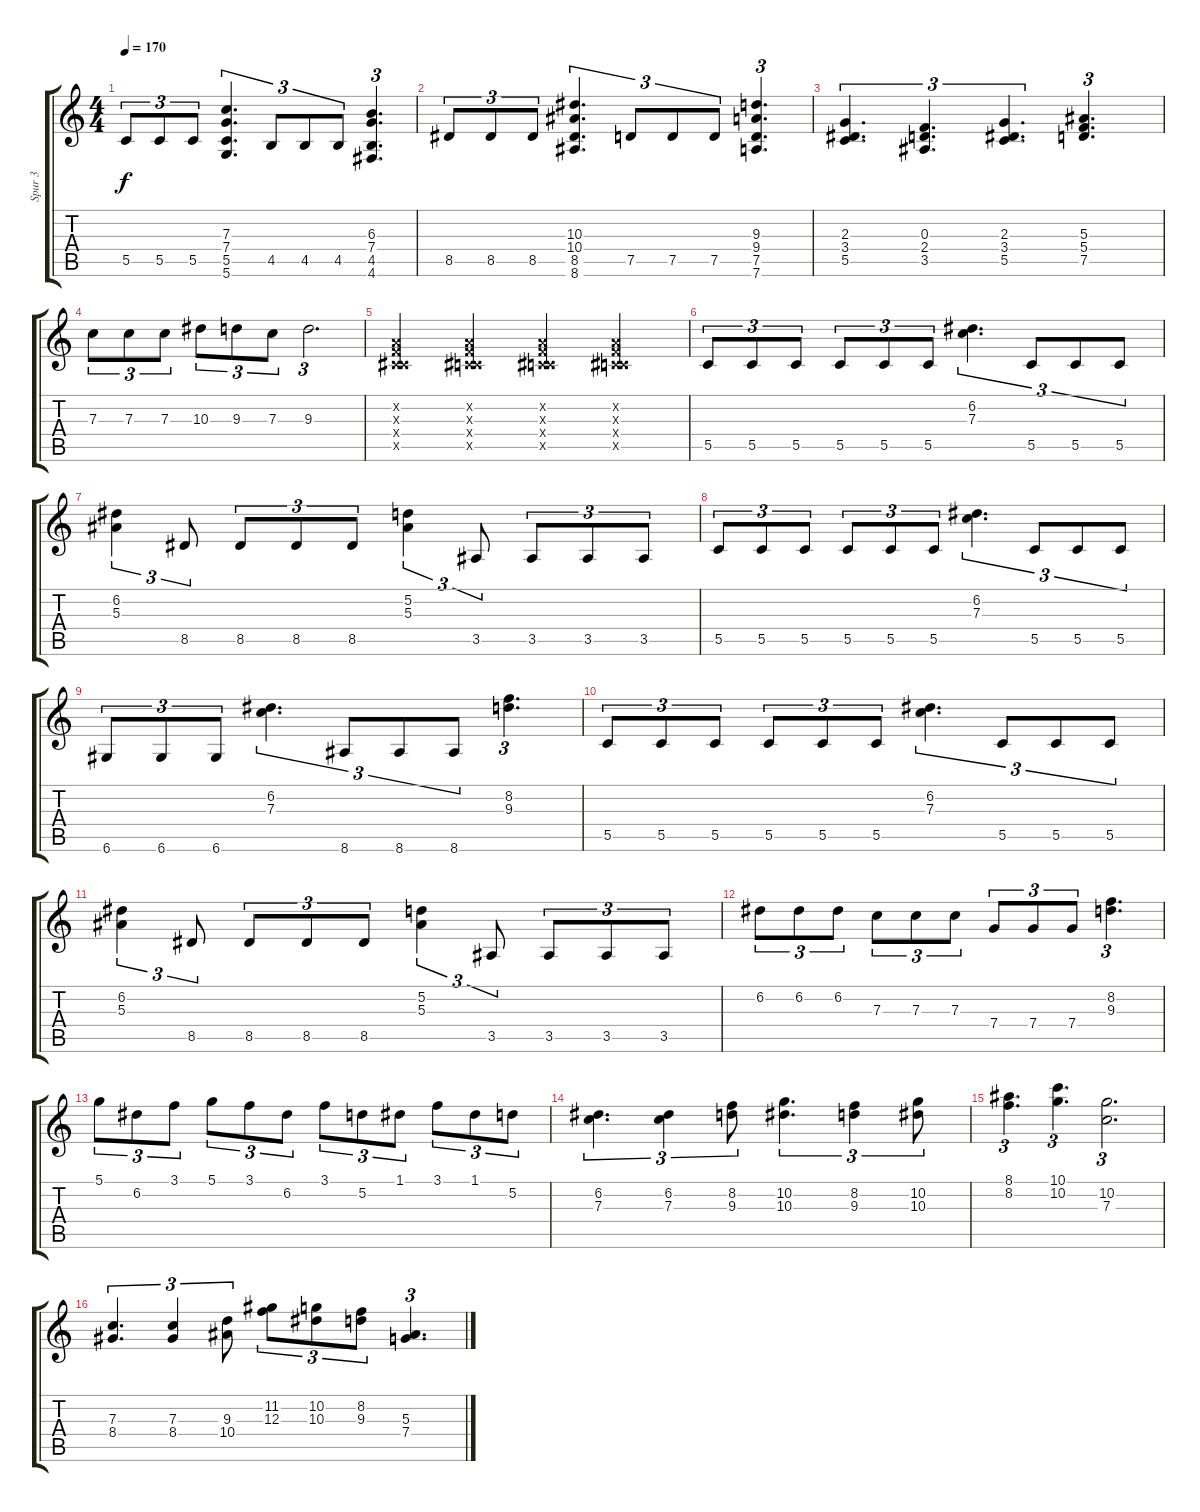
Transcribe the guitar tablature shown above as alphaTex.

\track ("Spur 3" "Spur 3") {instrument distortionguitar}
\staff {score tabs}
\tuning (D4 A3 F3 C3 G2 D2) {hide}
\ts (4 4)
\tempo 170
\clef g2
\ks c
5.5.8{tu (3 2) dy f} 5.5.8{tu (3 2)} 5.5.8{tu (3 2)} (7.3 7.4 5.5 5.6).4{d tu (3 2)} 4.5.8{tu (3 2)} 4.5.8{tu (3 2)} 4.5.8{tu (3 2)} (6.3 7.4 4.5 4.6).4{d tu (3 2)} |
8.5.8{tu (3 2)} 8.5.8{tu (3 2)} 8.5.8{tu (3 2)} (10.3 10.4 8.5 8.6).4{d tu (3 2)} 7.5.8{tu (3 2)} 7.5.8{tu (3 2)} 7.5.8{tu (3 2)} (9.3 9.4 7.5 7.6).4{d tu (3 2)} |
(2.3 3.4 5.5).4{d tu (3 2)} (0.3 2.4 3.5).4{d tu (3 2)} (2.3 3.4 5.5).4{d tu (3 2)} (5.3 5.4 7.5).4{d tu (3 2)} |
7.3.8{tu (3 2)} 7.3.8{tu (3 2)} 7.3.8{tu (3 2)} 10.3.8{tu (3 2)} 9.3.8{tu (3 2)} 7.3.8{tu (3 2)} 9.3.2{d tu (3 2)} |
(0.2{x} 0.3{x} 0.4{x} 6.5{x}).4 (0.2{x} 0.3{x} 0.4{x} 6.5{x}).4 (0.2{x} 0.3{x} 0.4{x} 6.5{x}).4 (0.2{x} 0.3{x} 0.4{x} 6.5{x}).4 |
5.5.8{tu (3 2)} 5.5.8{tu (3 2)} 5.5.8{tu (3 2)} 5.5.8{tu (3 2)} 5.5.8{tu (3 2)} 5.5.8{tu (3 2)} (6.2 7.3).4{d tu (3 2)} 5.5.8{tu (3 2)} 5.5.8{tu (3 2)} 5.5.8{tu (3 2)} |
(6.2 5.3).4{tu (3 2)} 8.5.8{tu (3 2)} 8.5.8{tu (3 2)} 8.5.8{tu (3 2)} 8.5.8{tu (3 2)} (5.2 5.3).4{tu (3 2)} 3.5.8{tu (3 2)} 3.5.8{tu (3 2)} 3.5.8{tu (3 2)} 3.5.8{tu (3 2)} |
5.5.8{tu (3 2)} 5.5.8{tu (3 2)} 5.5.8{tu (3 2)} 5.5.8{tu (3 2)} 5.5.8{tu (3 2)} 5.5.8{tu (3 2)} (6.2 7.3).4{d tu (3 2)} 5.5.8{tu (3 2)} 5.5.8{tu (3 2)} 5.5.8{tu (3 2)} |
6.6.8{tu (3 2)} 6.6.8{tu (3 2)} 6.6.8{tu (3 2)} (6.2 7.3).4{d tu (3 2)} 8.6.8{tu (3 2)} 8.6.8{tu (3 2)} 8.6.8{tu (3 2)} (8.2 9.3).4{d tu (3 2)} |
5.5.8{tu (3 2)} 5.5.8{tu (3 2)} 5.5.8{tu (3 2)} 5.5.8{tu (3 2)} 5.5.8{tu (3 2)} 5.5.8{tu (3 2)} (6.2 7.3).4{d tu (3 2)} 5.5.8{tu (3 2)} 5.5.8{tu (3 2)} 5.5.8{tu (3 2)} |
(6.2 5.3).4{tu (3 2)} 8.5.8{tu (3 2)} 8.5.8{tu (3 2)} 8.5.8{tu (3 2)} 8.5.8{tu (3 2)} (5.2 5.3).4{tu (3 2)} 3.5.8{tu (3 2)} 3.5.8{tu (3 2)} 3.5.8{tu (3 2)} 3.5.8{tu (3 2)} |
6.2.8{tu (3 2)} 6.2.8{tu (3 2)} 6.2.8{tu (3 2)} 7.3.8{tu (3 2)} 7.3.8{tu (3 2)} 7.3.8{tu (3 2)} 7.4.8{tu (3 2)} 7.4.8{tu (3 2)} 7.4.8{tu (3 2)} (8.2 9.3).4{d tu (3 2)} |
5.1.8{tu (3 2)} 6.2.8{tu (3 2)} 3.1.8{tu (3 2)} 5.1.8{tu (3 2)} 3.1.8{tu (3 2)} 6.2.8{tu (3 2)} 3.1.8{tu (3 2)} 5.2.8{tu (3 2)} 1.1.8{tu (3 2)} 3.1.8{tu (3 2)} 1.1.8{tu (3 2)} 5.2.8{tu (3 2)} |
(6.2 7.3).4{d tu (3 2)} (6.2 7.3).4{tu (3 2)} (8.2 9.3).8{tu (3 2)} (10.2 10.3).4{d tu (3 2)} (8.2 9.3).4{tu (3 2)} (10.2 10.3).8{tu (3 2)} |
(8.1 8.2).4{d tu (3 2)} (10.1 10.2).4{d tu (3 2)} (10.2 7.3).2{d tu (3 2)} |
(7.3 8.4).4{d tu (3 2)} (7.3 8.4).4{tu (3 2)} (9.3 10.4).8{tu (3 2)} (11.2 12.3).8{tu (3 2)} (10.2 10.3).8{tu (3 2)} (8.2 9.3).8{tu (3 2)} (5.3 7.4).4{d tu (3 2)}
